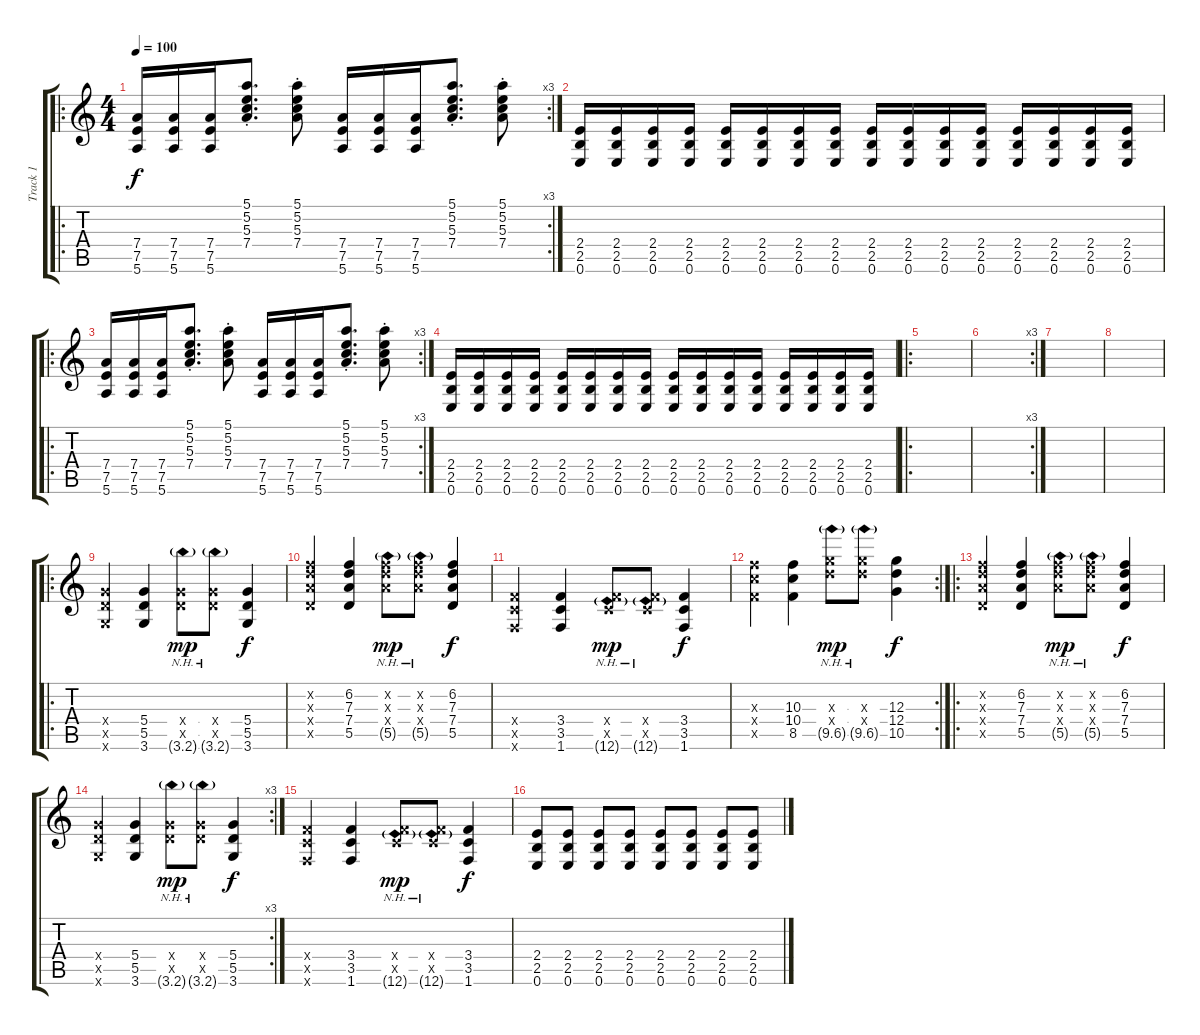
\track ("Track 1" "Track 1") {instrument electricguitarclean}
\staff {score tabs}
\tuning (E4 B3 G3 D3 A2 E2) {hide}
\ro
\rc 3
\ts (4 4)
\tempo 100
\clef g2
\ks c
(7.4 7.5 5.6).16{dy f} (7.4 7.5 5.6).16 (7.4 7.5 5.6).16 (5.1{st} 5.2{st} 5.3{st} 7.4{st}).8{d} (5.1{st} 5.2{st} 5.3{st} 7.4{st}).8 (7.4 7.5 5.6).16 (7.4 7.5 5.6).16 (7.4 7.5 5.6).16 (5.1{st} 5.2{st} 5.3{st} 7.4{st}).8{d} (5.1{st} 5.2{st} 5.3{st} 7.4{st}).8 |
(2.4 2.5 0.6).16 (2.4 2.5 0.6).16 (2.4 2.5 0.6).16 (2.4 2.5 0.6).16 (2.4 2.5 0.6).16 (2.4 2.5 0.6).16 (2.4 2.5 0.6).16 (2.4 2.5 0.6).16 (2.4 2.5 0.6).16 (2.4 2.5 0.6).16 (2.4 2.5 0.6).16 (2.4 2.5 0.6).16 (2.4 2.5 0.6).16 (2.4 2.5 0.6).16 (2.4 2.5 0.6).16 (2.4 2.5 0.6).16 |
\ro
\rc 3
(7.4 7.5 5.6).16 (7.4 7.5 5.6).16 (7.4 7.5 5.6).16 (5.1{st} 5.2{st} 5.3{st} 7.4{st}).8{d} (5.1{st} 5.2{st} 5.3{st} 7.4{st}).8 (7.4 7.5 5.6).16 (7.4 7.5 5.6).16 (7.4 7.5 5.6).16 (5.1{st} 5.2{st} 5.3{st} 7.4{st}).8{d} (5.1{st} 5.2{st} 5.3{st} 7.4{st}).8 |
(2.4 2.5 0.6).16 (2.4 2.5 0.6).16 (2.4 2.5 0.6).16 (2.4 2.5 0.6).16 (2.4 2.5 0.6).16 (2.4 2.5 0.6).16 (2.4 2.5 0.6).16 (2.4 2.5 0.6).16 (2.4 2.5 0.6).16 (2.4 2.5 0.6).16 (2.4 2.5 0.6).16 (2.4 2.5 0.6).16 (2.4 2.5 0.6).16 (2.4 2.5 0.6).16 (2.4 2.5 0.6).16 (2.4 2.5 0.6).16 |
\ro
|
\rc 3
|
|
|
\ro
(5.4{x} 5.5{x} 3.6{x}).4 (5.4 5.5 3.6).4 (5.4{x} 5.5{x} 3.6{nh g}).8{dy mp} (5.4{x} 5.5{x} 3.6{nh g}).8 (5.4 5.5 3.6).4{dy f} |
(6.2{x} 7.3{x} 7.4{x} 5.5{x}).4 (6.2 7.3 7.4 5.5).4 (6.2{x} 7.3{x} 7.4{x} 5.5{nh g}).8{dy mp} (6.2{x} 7.3{x} 7.4{x} 5.5{nh g}).8 (6.2 7.3 7.4 5.5).4{dy f} |
(3.4{x} 3.5{x} 1.6{x}).4 (3.4 3.5 1.6).4 (3.4{x} 3.5{x} 1.6{nh g}).8{dy mp} (3.4{x} 3.5{x} 1.6{nh g}).8 (3.4 3.5 1.6).4{dy f} |
\rc 2
(10.3{x} 10.4{x} 8.5{x}).4 (10.3 10.4 8.5).4 (12.3{x} 12.4{x} 10.5{nh g}).8{dy mp} (12.3{x} 12.4{x} 10.5{nh g}).8 (12.3 12.4 10.5).4{dy f} |
\ro
(6.2{x} 7.3{x} 7.4{x} 5.5{x}).4 (6.2 7.3 7.4 5.5).4 (6.2{x} 7.3{x} 7.4{x} 5.5{nh g}).8{dy mp} (6.2{x} 7.3{x} 7.4{x} 5.5{nh g}).8 (6.2 7.3 7.4 5.5).4{dy f} |
\rc 3
(5.4{x} 5.5{x} 3.6{x}).4 (5.4 5.5 3.6).4 (5.4{x} 5.5{x} 3.6{nh g}).8{dy mp} (5.4{x} 5.5{x} 3.6{nh g}).8 (5.4 5.5 3.6).4{dy f} |
(3.4{x} 3.5{x} 1.6{x}).4 (3.4 3.5 1.6).4 (3.4{x} 3.5{x} 1.6{nh g}).8{dy mp} (3.4{x} 3.5{x} 1.6{nh g}).8 (3.4 3.5 1.6).4{dy f} |
(2.4 2.5 0.6).8 (2.4 2.5 0.6).8 (2.4 2.5 0.6).8 (2.4 2.5 0.6).8 (2.4 2.5 0.6).8 (2.4 2.5 0.6).8 (2.4 2.5 0.6).8 (2.4 2.5 0.6).8
